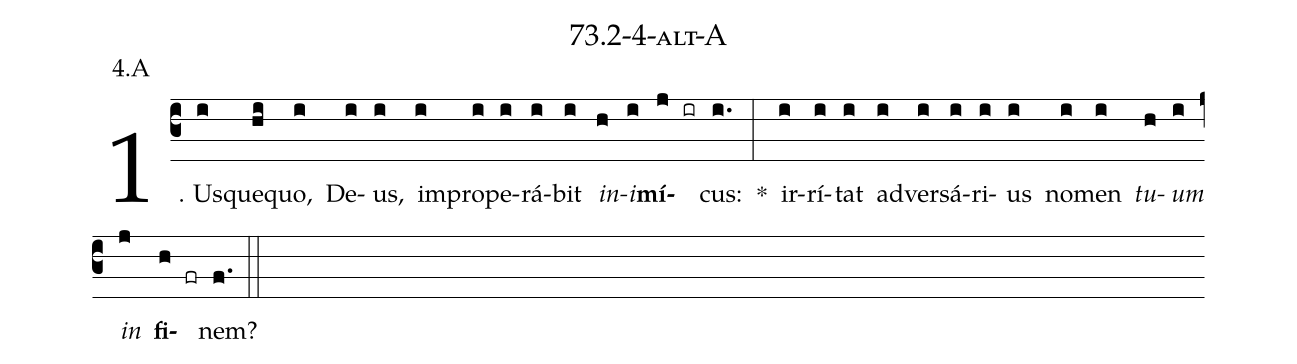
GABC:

name: 73.2-4-alt-A;
annotation: 4.A;
%%
(c3)1. Us(i)que(hi)quo,(i) De(i)us,(i) im(i)pro(i)pe(i)rá(i)bit(i) <i>in</i>(h)<i>i</i>(i)<b>mí</b>(j ir)cus:(i.) *(:) ir(i)rí(i)tat(i) ad(i)ver(i)sá(i)ri(i)us(i) no(i)men(i) <i>tu</i>(h)<i>um</i>(i) <i>in</i>(j) <b>fi</b>(h fr)nem?(f.) (::)


%E(i) u(h) o(i) u(j) a(h) e.(f.) (::)
